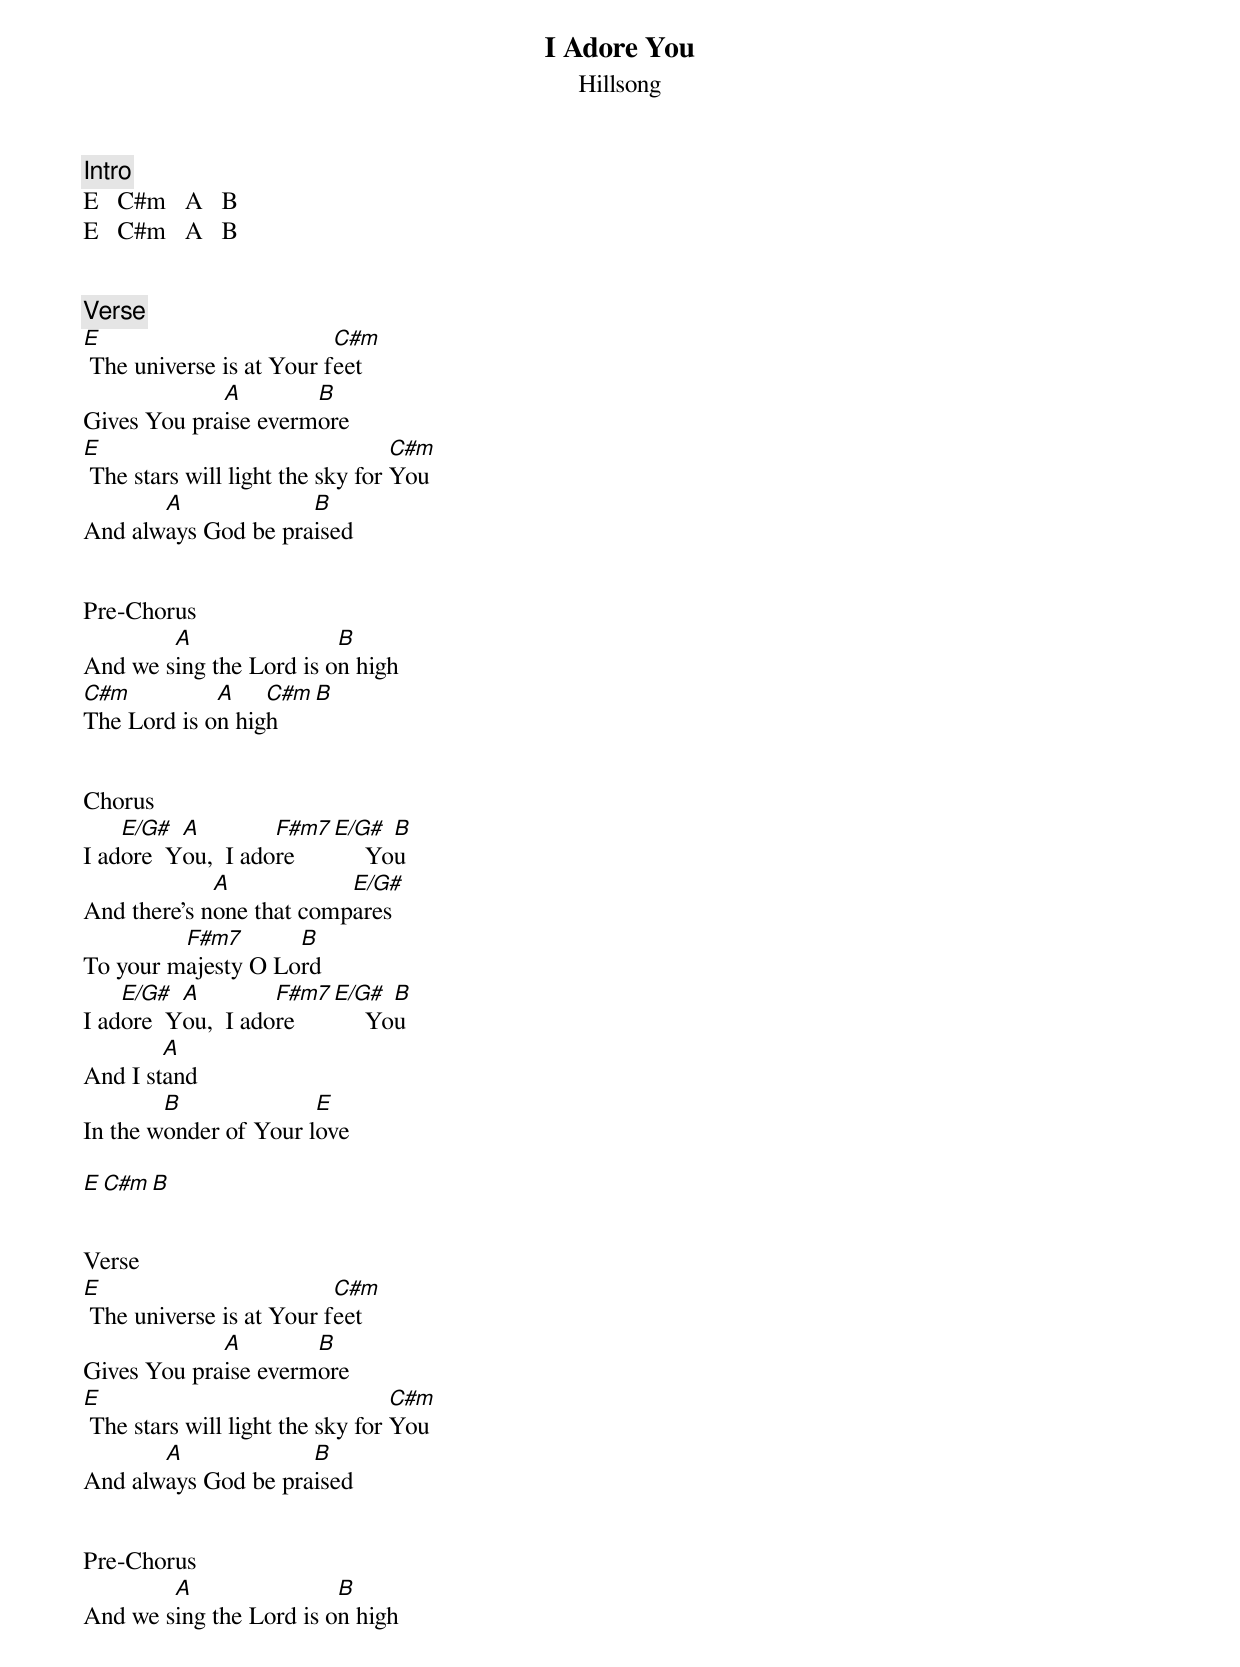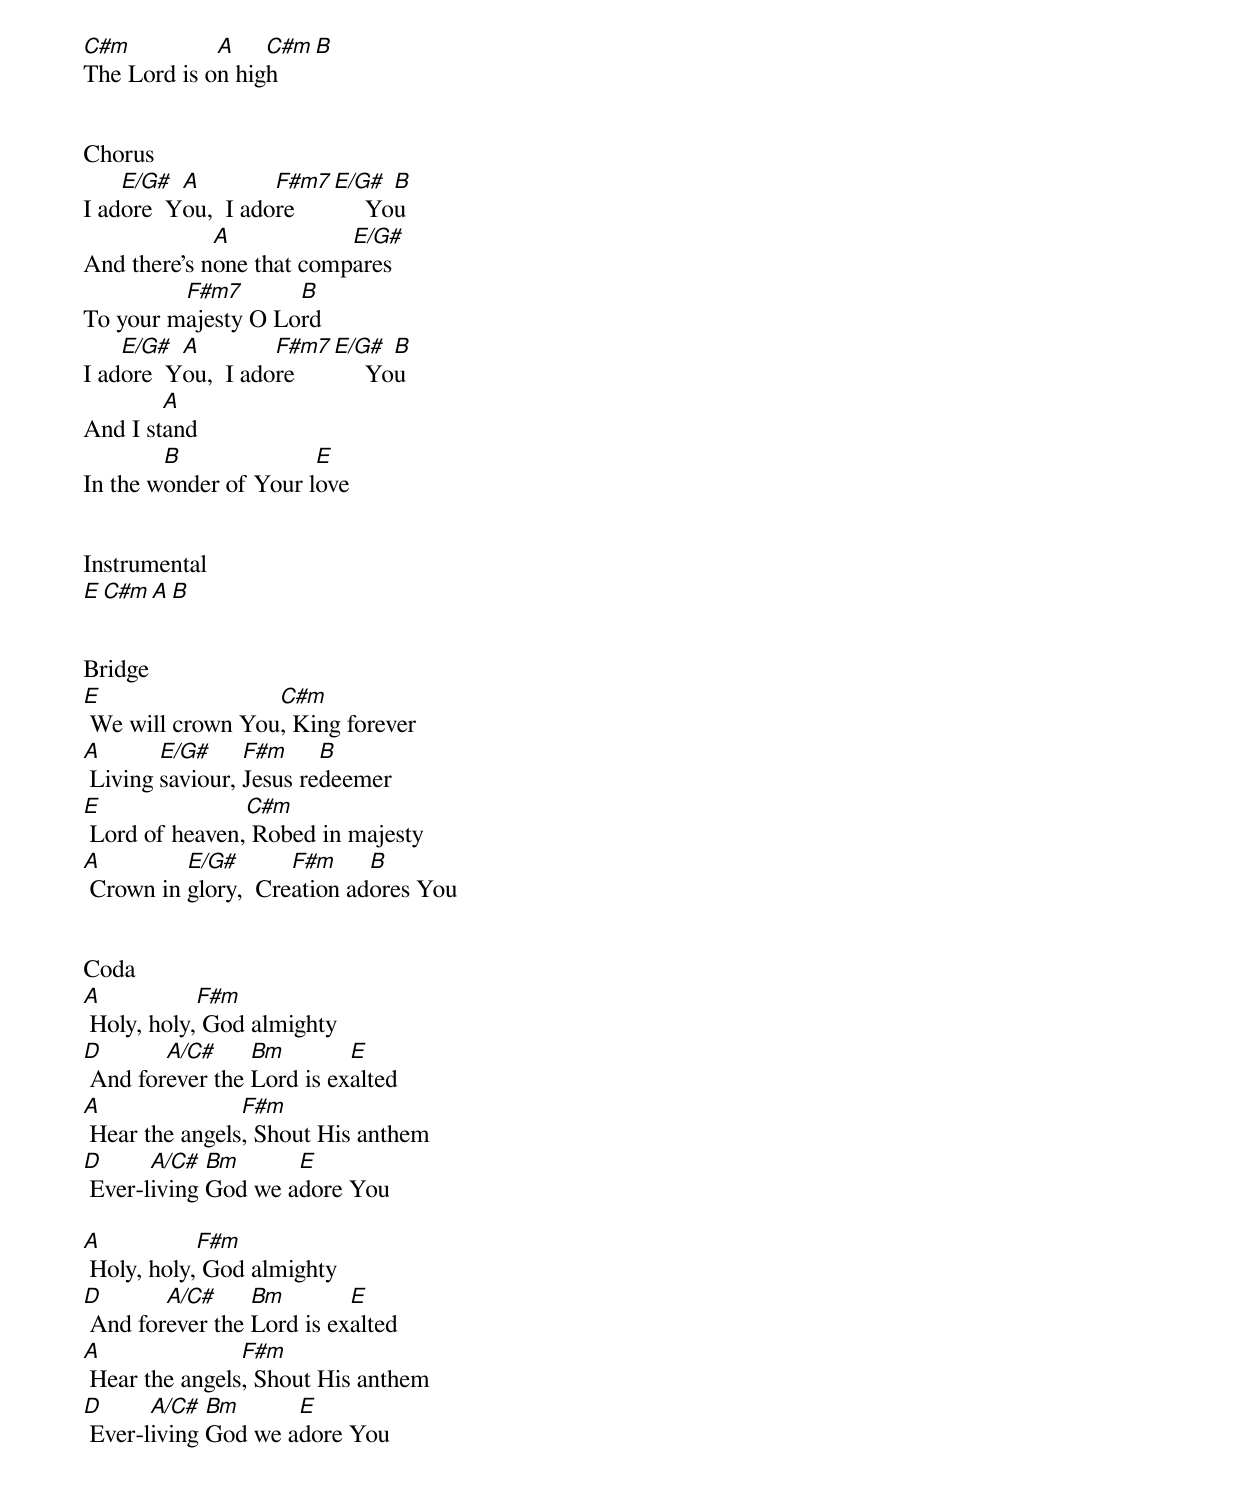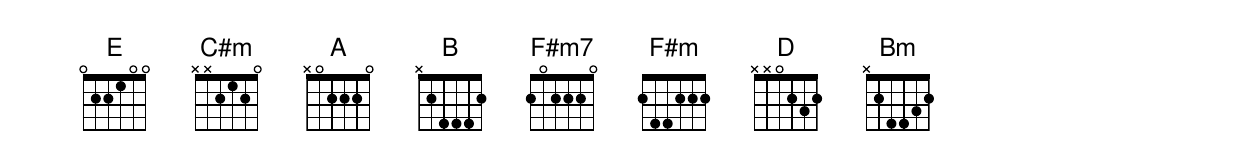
I Adore You
Hillsong

Intro
E   C#m   A   B
E   C#m   A   B


Verse
E                         C#m
 The universe is at Your feet
             A        B
Gives You praise evermore
E                                 C#m
 The stars will light the sky for You
       A             B
And always God be praised


Pre-Chorus
        A                B
And we sing the Lord is on high
C#m          A    C#m   B
The Lord is on high


Chorus
    E/G#  A         F#m7 E/G#   B
I adore  You,  I adore        You
             A            E/G#
And there's none that compares
         F#m7       B
To your majesty O Lord
    E/G#  A         F#m7 E/G#   B
I adore  You,  I adore        You
        A
And I stand
        B              E
In the wonder of Your love

E   C#m B


Verse
E                         C#m
 The universe is at Your feet
             A        B
Gives You praise evermore
E                                 C#m
 The stars will light the sky for You
       A             B
And always God be praised


Pre-Chorus
        A                B
And we sing the Lord is on high
C#m          A    C#m   B
The Lord is on high


Chorus
    E/G#  A         F#m7 E/G#   B
I adore  You,  I adore        You
             A            E/G#
And there's none that compares
         F#m7       B
To your majesty O Lord
    E/G#  A         F#m7 E/G#   B
I adore  You,  I adore        You
        A
And I stand
        B              E
In the wonder of Your love


Instrumental
E   C#m   A   B


Bridge
E                 C#m
 We will crown You, King forever
A       E/G#     F#m     B
 Living saviour, Jesus redeemer
E               C#m
 Lord of heaven, Robed in majesty
A         E/G#       F#m     B
 Crown in glory,  Creation adores You


Coda
A           F#m
 Holy, holy, God almighty
D       A/C#     Bm        E
 And forever the Lord is exalted
A               F#m
 Hear the angels, Shout His anthem
D      A/C#  Bm      E
 Ever-living God we adore You

A           F#m
 Holy, holy, God almighty
D       A/C#     Bm        E
 And forever the Lord is exalted
A               F#m
 Hear the angels, Shout His anthem
D      A/C#  Bm      E
 Ever-living God we adore You
